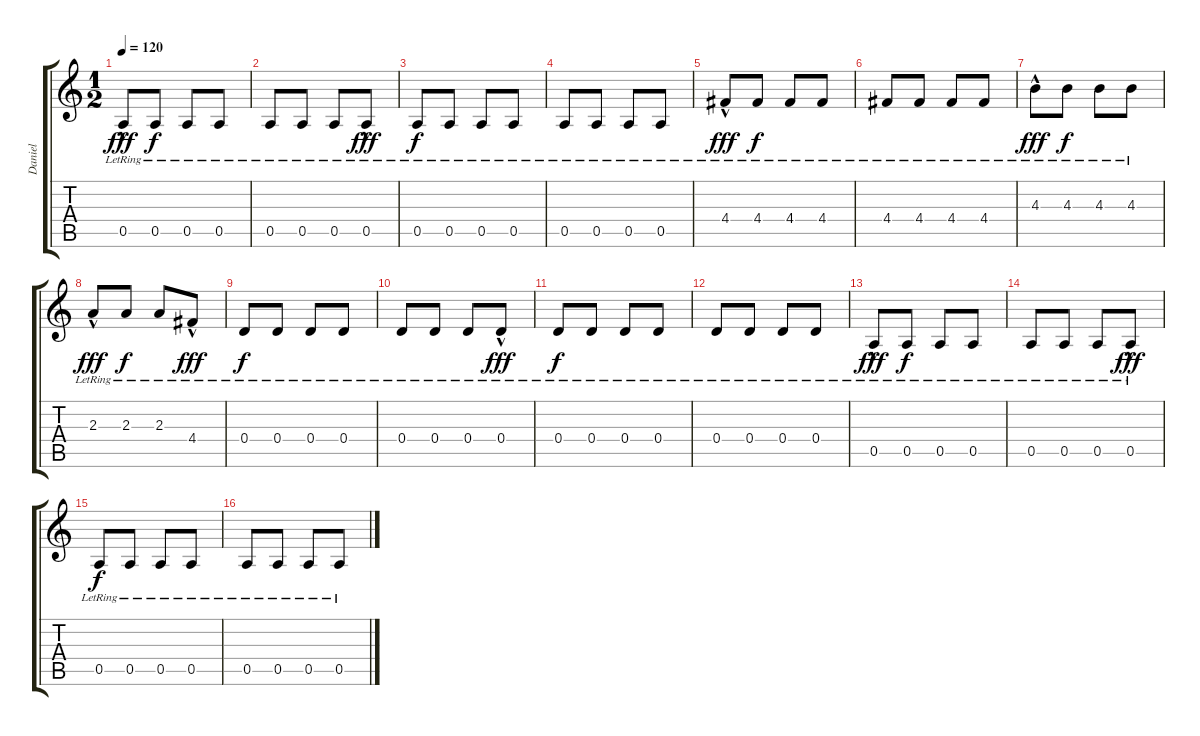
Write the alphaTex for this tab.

\track ("Daniel" "Daniel") {instrument overdrivenguitar}
\staff {score tabs}
\tuning (E4 B3 G3 D3 A2 E2) {hide}
\ts (1 2)
\tempo 120
\clef g2
\ks c
0.5{hac lr}.8{dy fff} 0.5{lr}.8{dy f} 0.5{lr}.8 0.5{lr}.8 |
0.5{lr}.8 0.5{lr}.8 0.5{lr}.8 0.5{hac lr}.8{dy fff} |
0.5{lr}.8{dy f} 0.5{lr}.8 0.5{lr}.8 0.5{lr}.8 |
0.5{lr}.8 0.5{lr}.8 0.5{lr}.8 0.5{lr}.8 |
4.4{hac lr}.8{dy fff} 4.4{lr}.8{dy f} 4.4{lr}.8 4.4{lr}.8 |
4.4{lr}.8 4.4{lr}.8 4.4{lr}.8 4.4{lr}.8 |
4.3{hac lr}.8{dy fff} 4.3{lr}.8{dy f} 4.3{lr}.8 4.3{lr}.8 |
2.3{hac lr}.8{dy fff} 2.3{lr}.8{dy f} 2.3{lr}.8 4.4{hac lr}.8{dy fff} |
0.4{lr}.8{dy f} 0.4{lr}.8 0.4{lr}.8 0.4{lr}.8 |
0.4{lr}.8 0.4{lr}.8 0.4{lr}.8 0.4{hac lr}.8{dy fff} |
0.4{lr}.8{dy f} 0.4{lr}.8 0.4{lr}.8 0.4{lr}.8 |
0.4{lr}.8 0.4{lr}.8 0.4{lr}.8 0.4{lr}.8 |
0.5{hac lr}.8{dy fff} 0.5{lr}.8{dy f} 0.5{lr}.8 0.5{lr}.8 |
0.5{lr}.8 0.5{lr}.8 0.5{lr}.8 0.5{hac lr}.8{dy fff} |
0.5{lr}.8{dy f} 0.5{lr}.8 0.5{lr}.8 0.5{lr}.8 |
0.5{lr}.8 0.5{lr}.8 0.5{lr}.8 0.5{lr}.8
